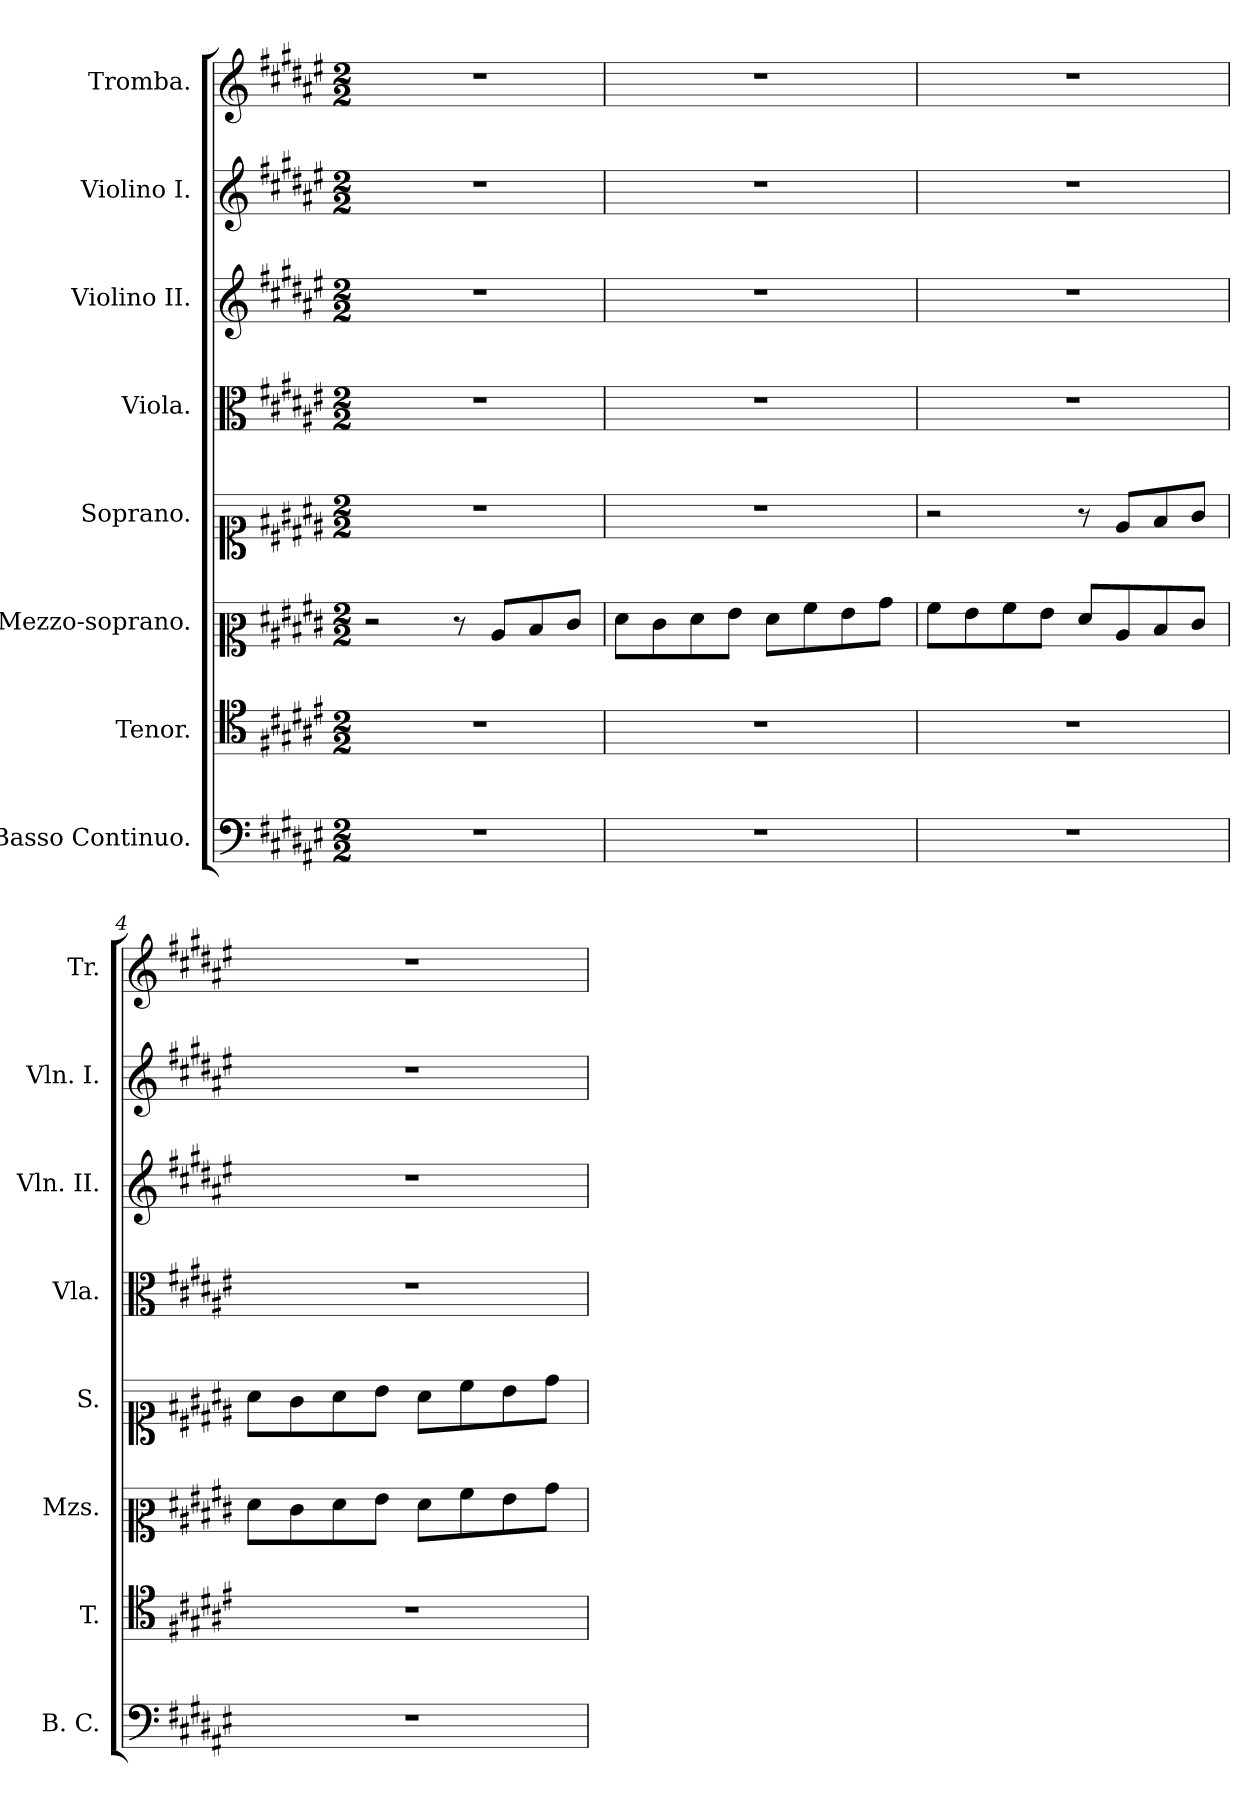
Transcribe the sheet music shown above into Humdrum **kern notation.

**kern	**kern	**kern	**kern	**kern	**kern	**kern	**kern
*part8	*part7	*part6	*part5	*part4	*part3	*part2	*part1
*staff8	*staff7	*staff6	*staff5	*staff4	*staff3	*staff2	*staff1
*I"Basso Continuo.	*I"Tenor.	*I"Mezzo-soprano.	*I"Soprano.	*I"Viola.	*I"Violino II.	*I"Violino I.	*I"Tromba.
*I'B. C.	*I'T.	*I'Mzs.	*I'S.	*I'Vla.	*I'Vln. II.	*I'Vln. I.	*I'Tr.
*clefF4	*clefC4	*clefC2	*clefC1	*clefC3	*clefG2	*clefG2	*clefG2
*k[f#c#g#d#a#e#]	*k[f#c#g#d#a#e#]	*k[f#c#g#d#a#e#]	*k[f#c#g#d#a#e#]	*k[f#c#g#d#a#e#]	*k[f#c#g#d#a#e#]	*k[f#c#g#d#a#e#]	*k[f#c#g#d#a#e#]
*M2/2	*M2/2	*M2/2	*M2/2	*M2/2	*M2/2	*M2/2	*M2/2
*MM132	*MM132	*MM132	*MM132	*MM132	*MM132	*MM132	*MM132
=1	=1	=1	=1	=1	=1	=1	=1
1r	1r	2r	1r	1r	1r	1r	1r
.	.	8r	.	.	.	.	.
.	.	8c#/L	.	.	.	.	.
.	.	8d#/	.	.	.	.	.
.	.	8e#/J	.	.	.	.	.
=2	=2	=2	=2	=2	=2	=2	=2
1r	1r	8f#\L	1r	1r	1r	1r	1r
.	.	8e#\	.	.	.	.	.
.	.	8f#\	.	.	.	.	.
.	.	8g#\J	.	.	.	.	.
.	.	8f#\L	.	.	.	.	.
.	.	8a#\	.	.	.	.	.
.	.	8g#\	.	.	.	.	.
.	.	8b\J	.	.	.	.	.
=3	=3	=3	=3	=3	=3	=3	=3
1r	1r	8a#\L	2r	1r	1r	1r	1r
.	.	8g#\	.	.	.	.	.
.	.	8a#\	.	.	.	.	.
.	.	8g#\J	.	.	.	.	.
.	.	8f#/L	8r	.	.	.	.
.	.	8c#/	8e#/L	.	.	.	.
.	.	8d#/	8f#/	.	.	.	.
.	.	8e#/J	8g#/J	.	.	.	.
=4	=4	=4	=4	=4	=4	=4	=4
1r	1r	8f#\L	8a#\L	1r	1r	1r	1r
.	.	8e#\	8g#\	.	.	.	.
.	.	8f#\	8a#\	.	.	.	.
.	.	8g#\J	8b\J	.	.	.	.
.	.	8f#\L	8a#\L	.	.	.	.
.	.	8a#\	8cc#\	.	.	.	.
.	.	8g#\	8b\	.	.	.	.
.	.	8b\J	8dd#\J	.	.	.	.
=	=	=	=	=	=	=	=
*-	*-	*-	*-	*-	*-	*-	*-
